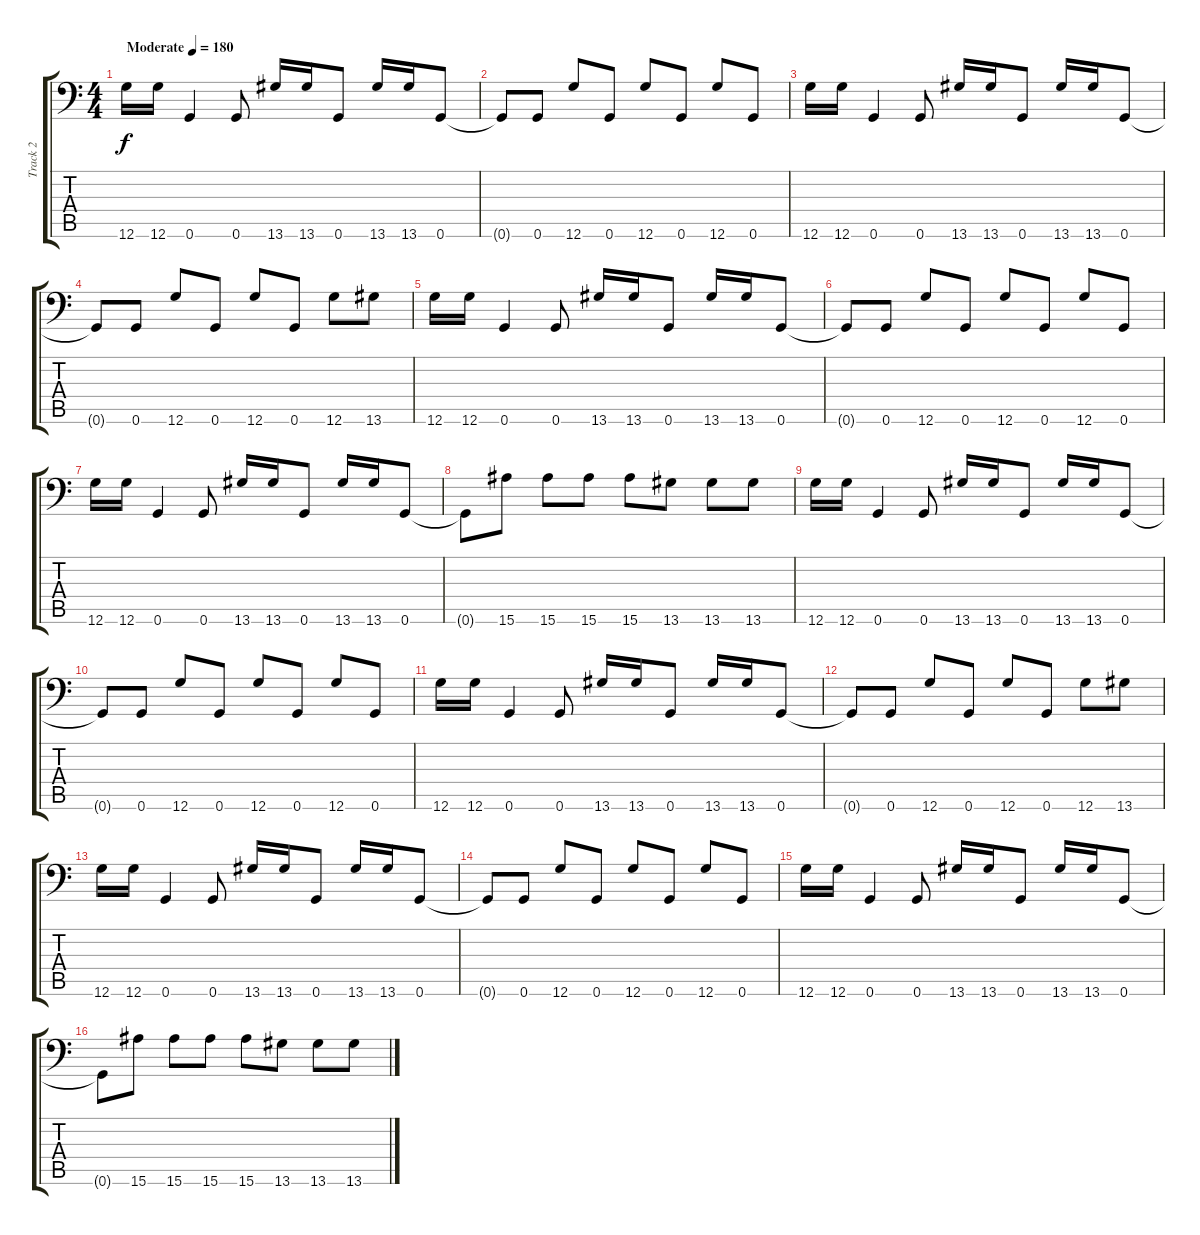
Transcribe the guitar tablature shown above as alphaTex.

\track ("Track 2" "Track 2") {instrument overdrivenguitar}
\staff {score tabs}
\tuning (A3 E3 C3 G2 D2 G1) {hide}
\ts (4 4)
\tempo (180 "Moderate")
\clef f4
\ks c
12.6.16{dy f instrument overdrivenguitar} 12.6.16 0.6.4 0.6.8 13.6.16 13.6.16 0.6.8 13.6.16 13.6.16 0.6.8 |
0.6{t}.8 0.6.8 12.6.8 0.6.8 12.6.8 0.6.8 12.6.8 0.6.8 |
12.6.16 12.6.16 0.6.4 0.6.8 13.6.16 13.6.16 0.6.8 13.6.16 13.6.16 0.6.8 |
0.6{t}.8 0.6.8 12.6.8 0.6.8 12.6.8 0.6.8 12.6.8 13.6.8 |
12.6.16 12.6.16 0.6.4 0.6.8 13.6.16 13.6.16 0.6.8 13.6.16 13.6.16 0.6.8 |
0.6{t}.8 0.6.8 12.6.8 0.6.8 12.6.8 0.6.8 12.6.8 0.6.8 |
12.6.16 12.6.16 0.6.4 0.6.8 13.6.16 13.6.16 0.6.8 13.6.16 13.6.16 0.6.8 |
0.6{t}.8 15.6.8 15.6.8 15.6.8 15.6.8 13.6.8 13.6.8 13.6.8 |
12.6.16 12.6.16 0.6.4 0.6.8 13.6.16 13.6.16 0.6.8 13.6.16 13.6.16 0.6.8 |
0.6{t}.8 0.6.8 12.6.8 0.6.8 12.6.8 0.6.8 12.6.8 0.6.8 |
12.6.16 12.6.16 0.6.4 0.6.8 13.6.16 13.6.16 0.6.8 13.6.16 13.6.16 0.6.8 |
0.6{t}.8 0.6.8 12.6.8 0.6.8 12.6.8 0.6.8 12.6.8 13.6.8 |
12.6.16 12.6.16 0.6.4 0.6.8 13.6.16 13.6.16 0.6.8 13.6.16 13.6.16 0.6.8 |
0.6{t}.8 0.6.8 12.6.8 0.6.8 12.6.8 0.6.8 12.6.8 0.6.8 |
12.6.16 12.6.16 0.6.4 0.6.8 13.6.16 13.6.16 0.6.8 13.6.16 13.6.16 0.6.8 |
0.6{t}.8 15.6.8 15.6.8 15.6.8 15.6.8 13.6.8 13.6.8 13.6.8
